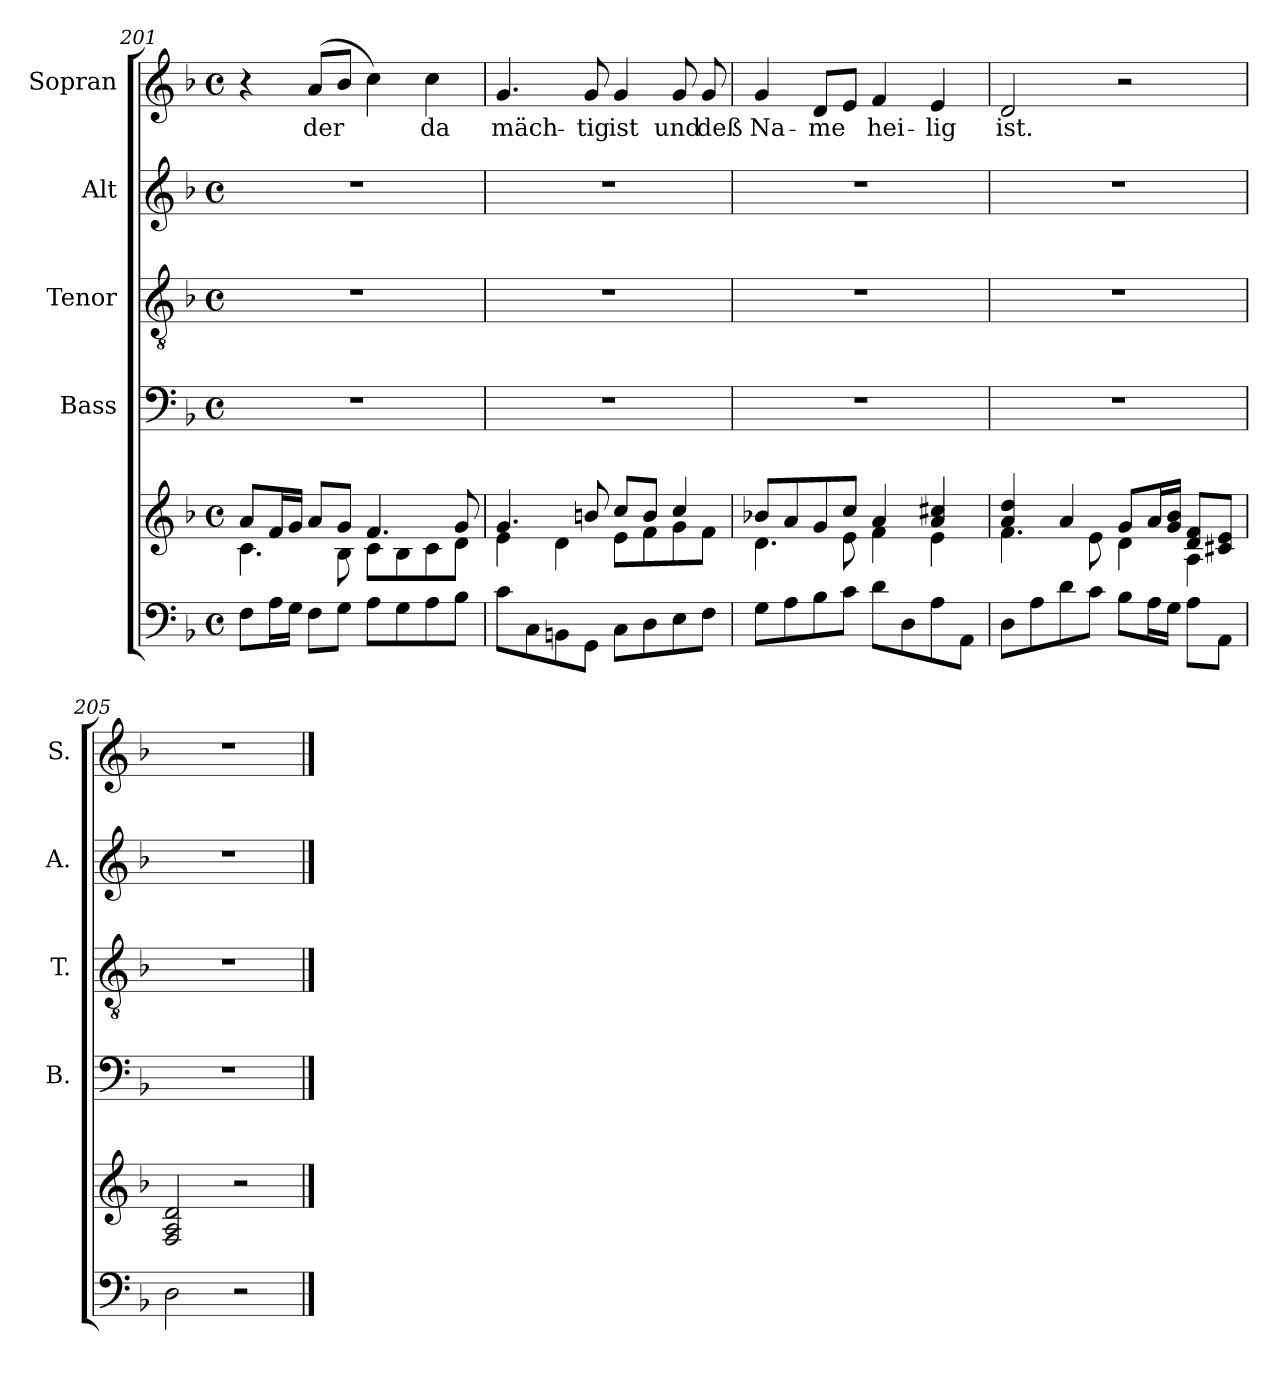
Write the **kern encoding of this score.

**kern	**kern	**kern	**kern	**kern	**kern	**text
*part5	*part5	*part4	*part3	*part2	*part1	*part1
*staff6	*staff5	*staff4	*staff3	*staff2	*staff1	*staff1
*	*	*I"Bass	*I"Tenor	*I"Alt	*I"Sopran	*
*	*	*I'B.	*I'T.	*I'A.	*I'S.	*
!!LO:LB:g=z
*clefF4	*clefG2	*clefF4	*clefGv2	*clefG2	*clefG2	*
*k[b-]	*k[b-]	*k[b-]	*k[b-]	*k[b-]	*k[b-]	*
*F:	*F:	*F:	*F:	*F:	*F:	*
*M4/4	*M4/4	*M4/4	*M4/4	*M4/4	*M4/4	*
*met(c)	*met(c)	*met(c)	*met(c)	*met(c)	*met(c)	*
=201	=201	=201	=201	=201	=201	=201
*	*^	*	*	*	*	*
8F\L	8a/L	4.c\	1r	1r	1r	4r	.
16A\L	16f/L	.	.	.	.	.	.
16G\JJ	16g/JJ	.	.	.	.	.	.
!	!	!	!	!	!	!	!LO:LY:b
8F\L	8a/L	.	.	.	.	(>8a/L	der
8G\J	8g/J	8B-\	.	.	.	8b-/J	.
8A\L	4.f/	8c\L	.	.	.	4cc\)	.
8G\	.	8B-\	.	.	.	.	.
!	!	!	!	!	!	!	!LO:LY:b
8A\	.	8c\	.	.	.	4cc\	da
8B-\J	8g/	8d\J	.	.	.	.	.
=202	=202	=202	=202	=202	=202	=202	=202
!	!	!	!	!	!	!	!LO:LY:b
8c\L	4.g/	4e\	1r	1r	1r	4.g/	mäch-
8C\	.	.	.	.	.	.	.
8BBn\	.	4d\	.	.	.	.	.
!	!	!	!	!	!	!	!LO:LY:b
8GG\J	8bn/	.	.	.	.	8g/	-tig
!	!	!	!	!	!	!	!LO:LY:b
8C\L	8cc/L	8e\L	.	.	.	4g/	ist
8D\	8b/J	8f\	.	.	.	.	.
!	!	!	!	!	!	!	!LO:LY:b
8E\	4cc/	8g\	.	.	.	8g/	und
!	!	!	!	!	!	!	!LO:LY:b
8F\J	.	8f\J	.	.	.	8g/	deß
=203	=203	=203	=203	=203	=203	=203	=203
!	!	!	!	!	!	!	!LO:LY:b
8G\L	8b-X/L	4.d\	1r	1r	1r	4g/	Na-
8A\	8a/	.	.	.	.	.	.
!	!	!	!	!	!	!	!LO:LY:b
8B-\	8g/	.	.	.	.	8d/L	-me
8c\J	8cc/J	8e\	.	.	.	8e/J	.
!	!	!	!	!	!	!	!LO:LY:b
8d\L	4a/	4f\	.	.	.	4f/	hei-
8D\	.	.	.	.	.	.	.
!	!	!	!	!	!	!	!LO:LY:b
8A\	4a/ 4cc#X/	4e\	.	.	.	4e/	-lig
8AA\J	.	.	.	.	.	.	.
=204	=204	=204	=204	=204	=204	=204	=204
!	!	!	!	!	!	!	!LO:LY:b
8D\L	4a/ 4dd/	4.f\	1r	1r	1r	2d/	ist.
8A\	.	.	.	.	.	.	.
8d\	4a/	.	.	.	.	.	.
8c\J	.	8e\	.	.	.	.	.
8B-\L	8g/L	4d\	.	.	.	2r	.
16A\L	16a/L	.	.	.	.	.	.
16G\JJ	16g/ 16b-/JJ	.	.	.	.	.	.
8A\L	8d/ 8f/L	4A\	.	.	.	.	.
8AA\J	8c#X/ 8e/J	.	.	.	.	.	.
*	*v	*v	*	*	*	*	*
=205	=205	=205	=205	=205	=205	=205
2D\	2F/ 2A/ 2d/	1r	1r	1r	1r	.
2r	2r	.	.	.	.	.
==	==	==	==	==	==	==
*-	*-	*-	*-	*-	*-	*-
